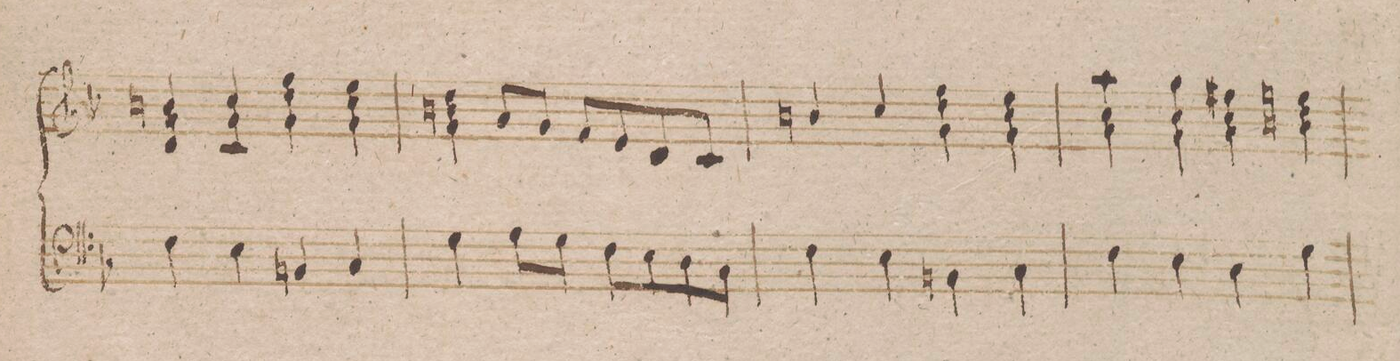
**kern
*I"Organo.
*clefF4
*k[b-]
*met(c|)
*M2/2
4F\
4E\
4BBn/
4C/
=22
4G\
8A\L
8G\J
8F\L
8E\
8D\
8C\J
=23
4F\
4E\
4BBn\
4C\
=24
4F\
4E\
4D\
4G\
=25
*-
